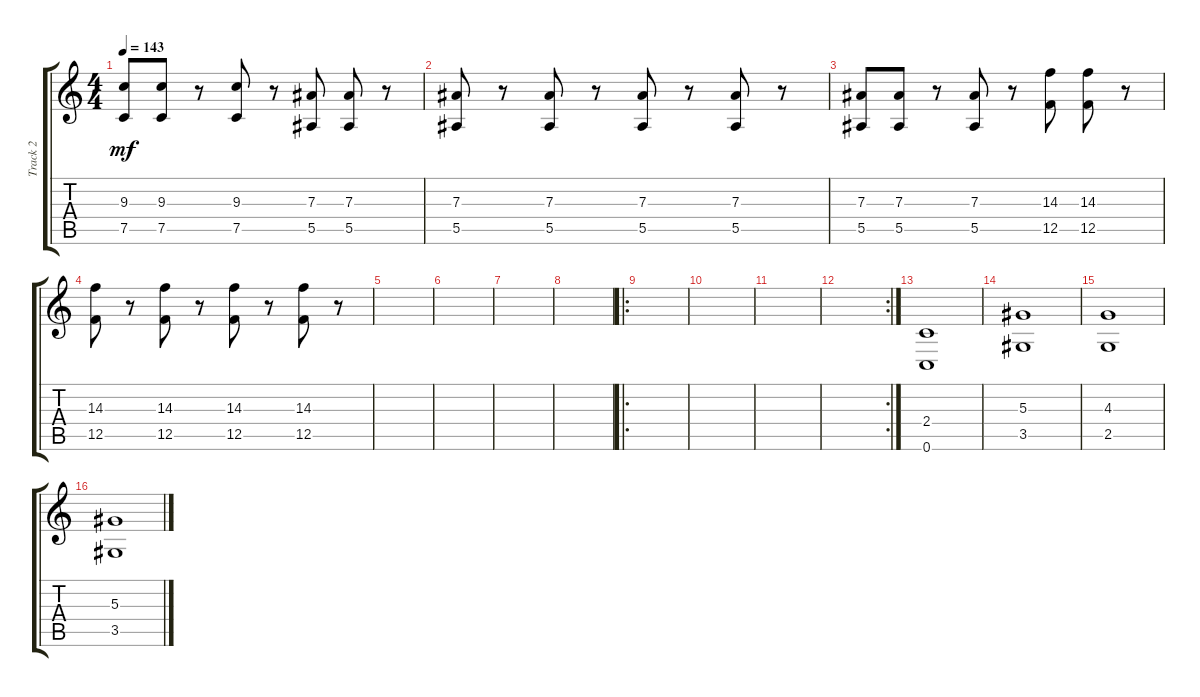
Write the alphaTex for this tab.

\track ("Track 2" "Track 2") {instrument distortionguitar}
\staff {score tabs}
\tuning (C4 G3 Eb3 Bb2 F2 C2) {hide}
\ts (4 4)
\tempo 143
\clef g2
\ks c
(9.3 7.5).8{dy mf} (9.3 7.5).8 r.8 (9.3 7.5).8 r.8 (7.3 5.5).8 (7.3 5.5).8 r.8 |
(7.3 5.5).8 r.8 (7.3 5.5).8 r.8 (7.3 5.5).8 r.8 (7.3 5.5).8 r.8 |
(7.3 5.5).8 (7.3 5.5).8 r.8 (7.3 5.5).8 r.8 (14.3 12.5).8 (14.3 12.5).8 r.8 |
(14.3 12.5).8 r.8 (14.3 12.5).8 r.8 (14.3 12.5).8 r.8 (14.3 12.5).8 r.8 |
|
|
|
|
\ro
|
|
|
\rc 2
|
(2.4 0.6).1 |
(5.3 3.5).1 |
(4.3 2.5).1 |
(5.3 3.5).1
